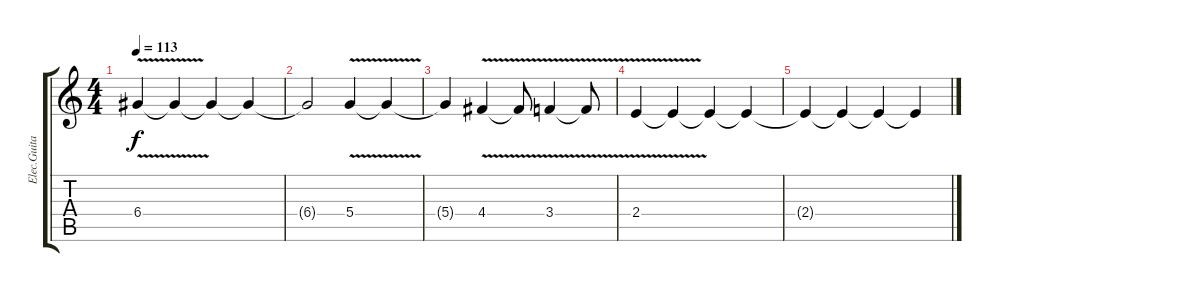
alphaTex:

\track ("Elec.Guitar 2" "Elec.Guita") {instrument electricguitarclean}
\staff {score tabs}
\tuning (E4 B3 G3 D3 A2 E2) {hide}
\ts (4 4)
\tempo 113
\clef g2
\ks c
6.4{v}.4{dy f} 6.4{t}.4 6.4{t}.4 6.4{t}.4 |
6.4{t}.2 5.4{v}.4 5.4{t}.4 |
5.4{t}.4 4.4{v}.4 4.4{t}.8 3.4{v}.4 3.4{t}.8 |
2.4{v}.4 2.4{t}.4 2.4{t}.4 2.4{t}.4 |
2.4{t}.4 2.4{t}.4 2.4{t}.4 2.4{t}.4
